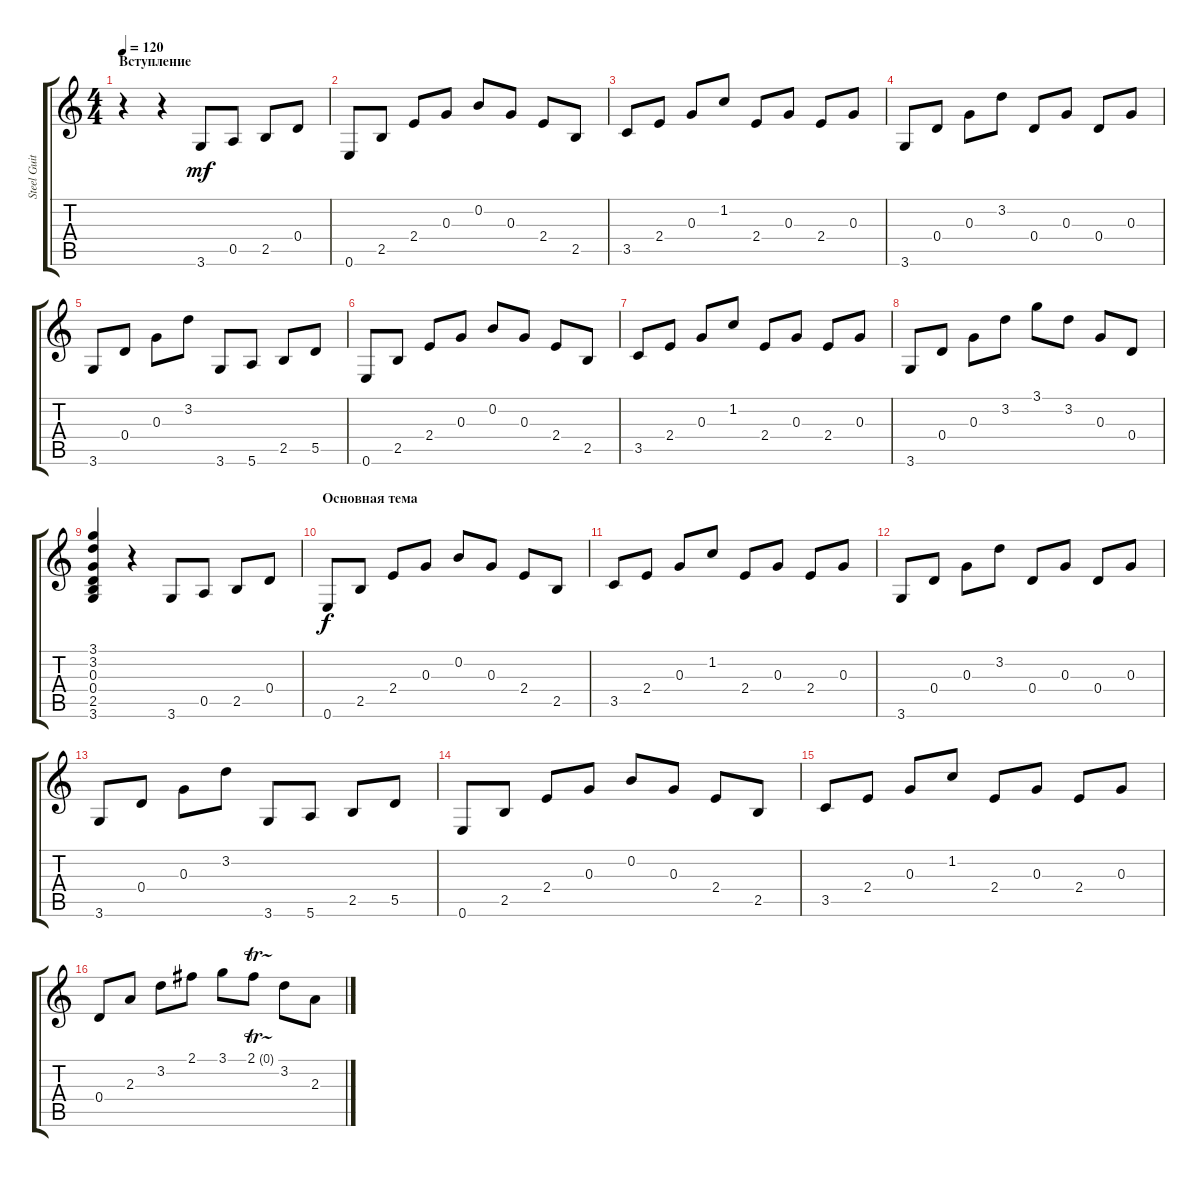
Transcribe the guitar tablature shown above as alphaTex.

\track ("Steel Guitar" "Steel Guit") {instrument acousticguitarsteel}
\staff {score tabs}
\tuning (E4 B3 G3 D3 A2 E2) {hide}
\ts (4 4)
\section ("" "Вступление")
\tempo 120
\clef g2
\ks c
r.4{dy mf instrument acousticguitarsteel} r.4 3.6.8 0.5.8 2.5.8 0.4.8 |
0.6.8 2.5.8 2.4.8 0.3.8 0.2.8 0.3.8 2.4.8 2.5.8 |
3.5.8 2.4.8 0.3.8 1.2.8 2.4.8 0.3.8 2.4.8 0.3.8 |
3.6.8 0.4.8 0.3.8 3.2.8 0.4.8 0.3.8 0.4.8 0.3.8 |
3.6.8 0.4.8 0.3.8 3.2.8 3.6.8 5.6.8 2.5.8 5.5.8 |
0.6.8 2.5.8 2.4.8 0.3.8 0.2.8 0.3.8 2.4.8 2.5.8 |
3.5.8 2.4.8 0.3.8 1.2.8 2.4.8 0.3.8 2.4.8 0.3.8 |
3.6.8 0.4.8 0.3.8 3.2.8 3.1.8 3.2.8 0.3.8 0.4.8 |
(3.1 3.2 0.3 0.4 2.5 3.6).4 r.4 3.6.8 0.5.8 2.5.8 0.4.8 |
\section ("" "Основная тема")
0.6.8{dy f} 2.5.8 2.4.8 0.3.8 0.2.8 0.3.8 2.4.8 2.5.8 |
3.5.8 2.4.8 0.3.8 1.2.8 2.4.8 0.3.8 2.4.8 0.3.8 |
3.6.8 0.4.8 0.3.8 3.2.8 0.4.8 0.3.8 0.4.8 0.3.8 |
3.6.8 0.4.8 0.3.8 3.2.8 3.6.8 5.6.8 2.5.8 5.5.8 |
0.6.8 2.5.8 2.4.8 0.3.8 0.2.8 0.3.8 2.4.8 2.5.8 |
3.5.8 2.4.8 0.3.8 1.2.8 2.4.8 0.3.8 2.4.8 0.3.8 |
0.4.8 2.3.8 3.2.8 2.1.8 3.1.8 2.1{tr (0 32)}.8 3.2.8 2.3.8
